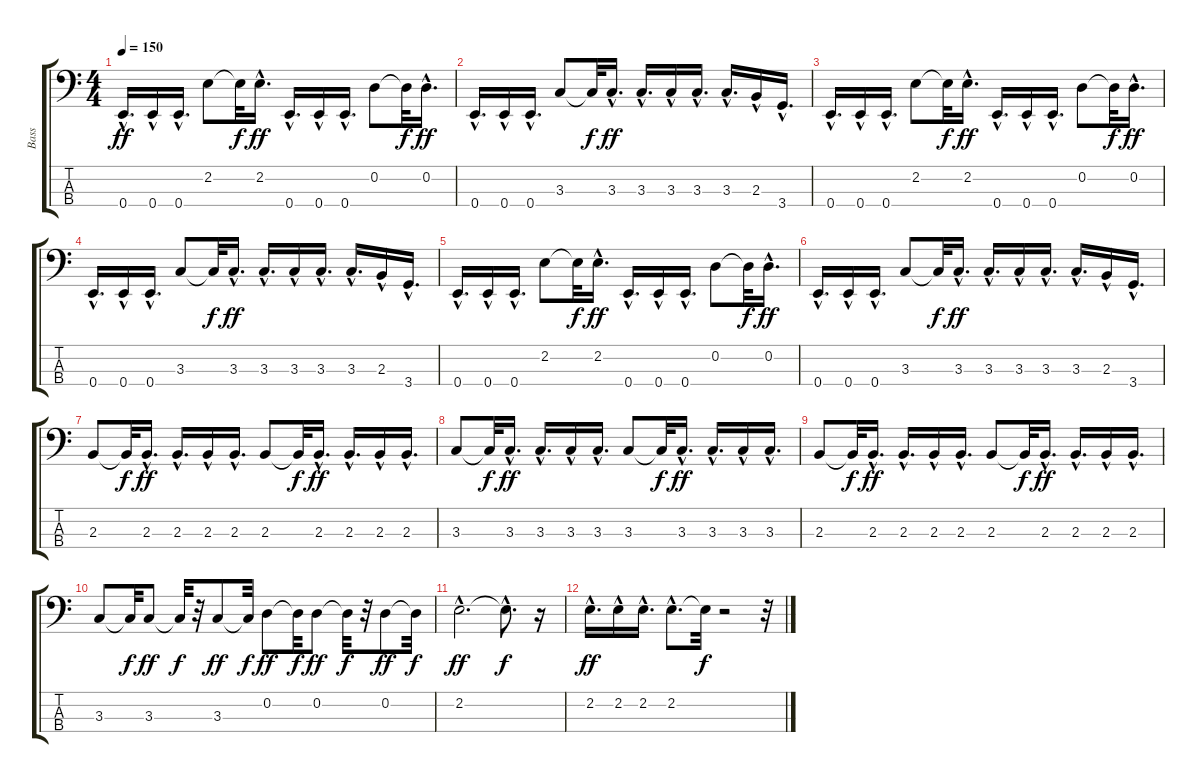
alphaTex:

\track ("Bass" "Bass") {instrument electricbassfinger}
\staff {score tabs}
\tuning (G2 D2 A1 E1) {hide}
\ts (4 4)
\tempo 150
\clef f4
\ks c
0.4{hac}.16{d dy ff} 0.4{hac}.16 0.4{hac}.16{d} 2.2.8 2.2{t}.32{dy f} 2.2{hac}.16{d dy ff} 0.4{hac}.16{d} 0.4{hac}.16 0.4{hac}.16{d} 0.2.8 0.2{t}.32{dy f} 0.2{hac}.16{d dy ff} |
0.4{hac}.16{d} 0.4{hac}.16 0.4{hac}.16{d} 3.3.8 3.3{t}.32{dy f} 3.3{hac}.16{d dy ff} 3.3{hac}.16{d} 3.3{hac}.16 3.3{hac}.16{d} 3.3{hac}.16{d} 2.3{hac}.16 3.4{hac}.16{d} |
0.4{hac}.16{d} 0.4{hac}.16 0.4{hac}.16{d} 2.2.8 2.2{t}.32{dy f} 2.2{hac}.16{d dy ff} 0.4{hac}.16{d} 0.4{hac}.16 0.4{hac}.16{d} 0.2.8 0.2{t}.32{dy f} 0.2{hac}.16{d dy ff} |
0.4{hac}.16{d} 0.4{hac}.16 0.4{hac}.16{d} 3.3.8 3.3{t}.32{dy f} 3.3{hac}.16{d dy ff} 3.3{hac}.16{d} 3.3{hac}.16 3.3{hac}.16{d} 3.3{hac}.16{d} 2.3{hac}.16 3.4{hac}.16{d} |
0.4{hac}.16{d} 0.4{hac}.16 0.4{hac}.16{d} 2.2.8 2.2{t}.32{dy f} 2.2{hac}.16{d dy ff} 0.4{hac}.16{d} 0.4{hac}.16 0.4{hac}.16{d} 0.2.8 0.2{t}.32{dy f} 0.2{hac}.16{d dy ff} |
0.4{hac}.16{d} 0.4{hac}.16 0.4{hac}.16{d} 3.3.8 3.3{t}.32{dy f} 3.3{hac}.16{d dy ff} 3.3{hac}.16{d} 3.3{hac}.16 3.3{hac}.16{d} 3.3{hac}.16{d} 2.3{hac}.16 3.4{hac}.16{d} |
2.3.8 2.3{t}.32{dy f} 2.3{hac}.16{d dy ff} 2.3{hac}.16{d} 2.3{hac}.16 2.3{hac}.16{d} 2.3.8 2.3{t}.32{dy f} 2.3{hac}.16{d dy ff} 2.3{hac}.16{d} 2.3{hac}.16 2.3{hac}.16{d} |
3.3.8 3.3{t}.32{dy f} 3.3{hac}.16{d dy ff} 3.3{hac}.16{d} 3.3{hac}.16 3.3{hac}.16{d} 3.3.8 3.3{t}.32{dy f} 3.3{hac}.16{d dy ff} 3.3{hac}.16{d} 3.3{hac}.16 3.3{hac}.16{d} |
2.3.8 2.3{t}.32{dy f} 2.3{hac}.16{d dy ff} 2.3{hac}.16{d} 2.3{hac}.16 2.3{hac}.16{d} 2.3.8 2.3{t}.32{dy f} 2.3{hac}.16{d dy ff} 2.3{hac}.16{d} 2.3{hac}.16 2.3{hac}.16{d} |
3.3.8 3.3{t}.32{dy f} 3.3.8{dy ff} 3.3{t}.32{dy f} r.32 3.3.8{dy ff} 3.3{t}.32{dy f} 0.2.8{dy ff} 0.2{t}.32{dy f} 0.2.8{dy ff} 0.2{t}.32{dy f} r.32 0.2.8{dy ff} 0.2{t}.32{dy f} |
2.2{hac}.2{d dy ff} 2.2{hac t}.8{d dy f} r.16 |
2.2{hac}.16{d dy ff} 2.2{hac}.16 2.2{hac}.16{d} 2.2{hac}.8{d} 2.2{t}.32{dy f} r.2 r.32
